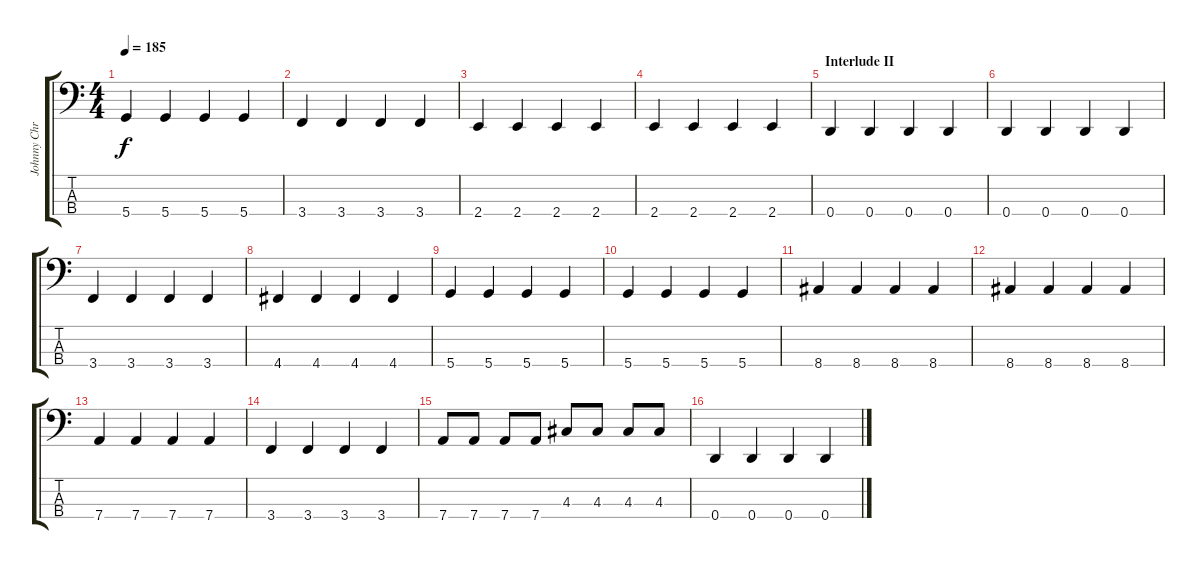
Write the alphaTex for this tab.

\track ("Johnny Christ" "Johnny Chr") {instrument electricbasspick}
\staff {score tabs}
\tuning (G2 D2 A1 D1) {hide}
\ts (4 4)
\tempo 185
\clef f4
\ks c
5.4.4{dy f} 5.4.4 5.4.4 5.4.4 |
3.4.4 3.4.4 3.4.4 3.4.4 |
2.4.4 2.4.4 2.4.4 2.4.4 |
2.4.4 2.4.4 2.4.4 2.4.4 |
\section ("" "Interlude II")
0.4.4 0.4.4 0.4.4 0.4.4 |
0.4.4 0.4.4 0.4.4 0.4.4 |
3.4.4 3.4.4 3.4.4 3.4.4 |
4.4.4 4.4.4 4.4.4 4.4.4 |
5.4.4 5.4.4 5.4.4 5.4.4 |
5.4.4 5.4.4 5.4.4 5.4.4 |
8.4.4 8.4.4 8.4.4 8.4.4 |
8.4.4 8.4.4 8.4.4 8.4.4 |
7.4.4 7.4.4 7.4.4 7.4.4 |
3.4.4 3.4.4 3.4.4 3.4.4 |
7.4.8 7.4.8 7.4.8 7.4.8 4.3.8 4.3.8 4.3.8 4.3.8 |
0.4.4 0.4.4 0.4.4 0.4.4
